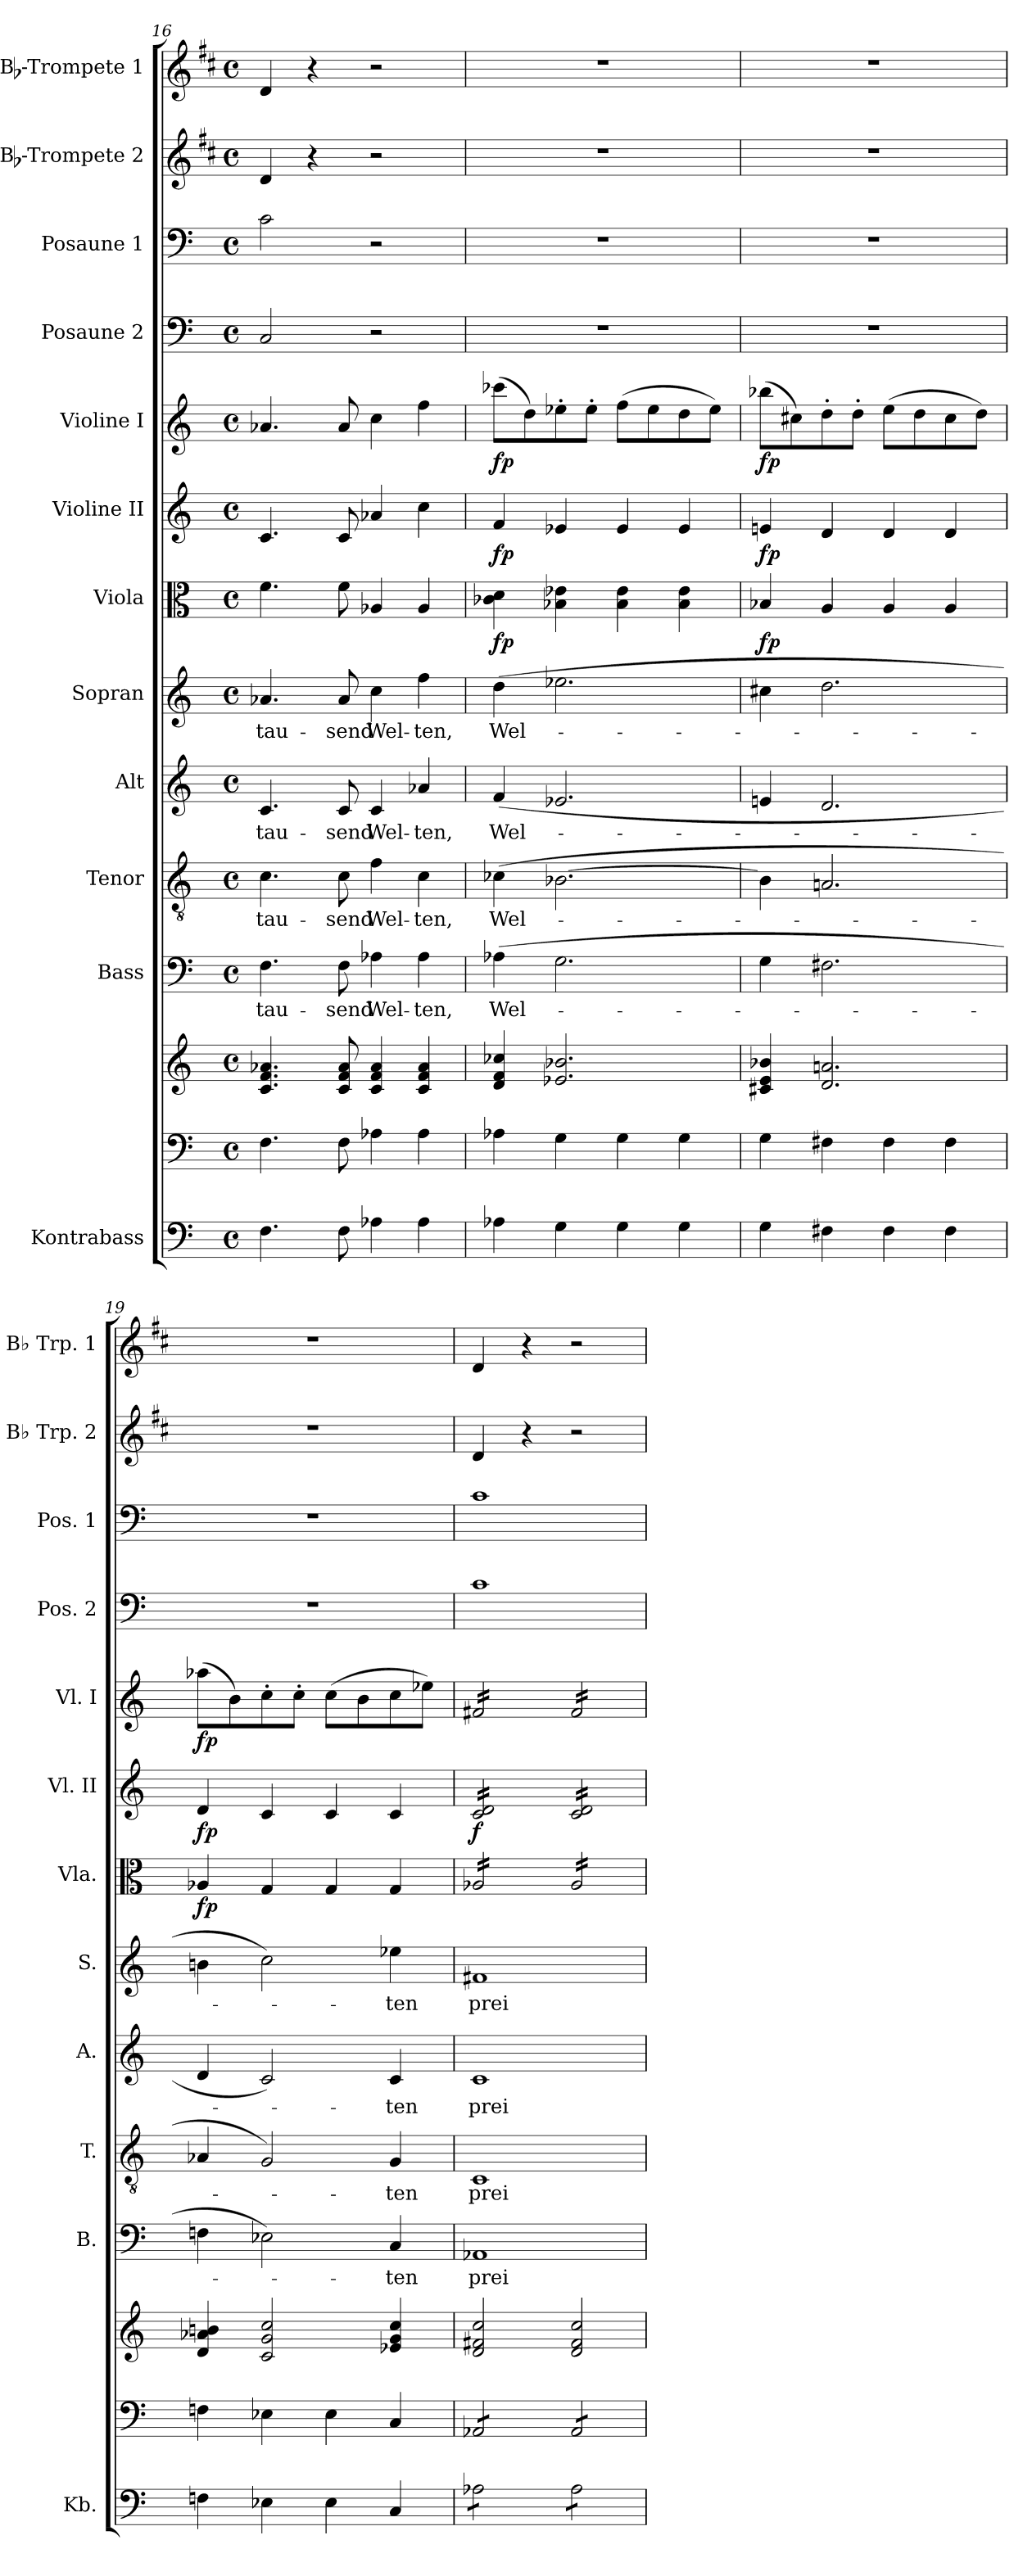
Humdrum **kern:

**kern	**kern	**kern	**kern	**text	**kern	**text	**kern	**text	**kern	**text	**kern	**dynam	**kern	**dynam	**kern	**dynam	**kern	**kern	**kern	**kern
*part13	*part12	*part12	*part11	*part11	*part10	*part10	*part9	*part9	*part8	*part8	*part7	*part7	*part6	*part6	*part5	*part5	*part4	*part3	*part2	*part1
*staff14	*staff13	*staff12	*staff11	*staff11	*staff10	*staff10	*staff9	*staff9	*staff8	*staff8	*staff7	*staff7	*staff6	*staff6	*staff5	*staff5	*staff4	*staff3	*staff2	*staff1
*I"Kontrabass	*	*	*I"Bass	*	*I"Tenor	*	*I"Alt	*	*I"Sopran	*	*I"Viola	*	*I"Violine II	*	*I"Violine I	*	*I"Posaune 2	*I"Posaune 1	*I"Bb-Trompete 2	*I"Bb-Trompete 1
*I'Kb.	*	*	*I'B.	*	*I'T.	*	*I'A.	*	*I'S.	*	*I'Vla.	*	*I'Vl. II	*	*I'Vl. I	*	*I'Pos. 2	*I'Pos. 1	*I'Bb Trp. 2	*I'Bb Trp. 1
!!LO:PB:g=z
*clefF4	*clefF4	*clefG2	*clefF4	*	*clefGv2	*	*clefG2	*	*clefG2	*	*clefC3	*	*clefG2	*	*clefG2	*	*clefF4	*clefF4	*clefG2	*clefG2
*ITrd7c12	*	*	*	*	*	*	*	*	*	*	*	*	*	*	*	*	*	*	*ITrd1c2	*ITrd1c2
*k[]	*k[]	*k[]	*k[]	*	*k[]	*	*k[]	*	*k[]	*	*k[]	*	*k[]	*	*k[]	*	*k[]	*k[]	*k[]	*k[]
*C:	*C:	*C:	*C:	*	*C:	*	*C:	*	*C:	*	*C:	*	*C:	*	*C:	*	*C:	*C:	*C:	*C:
*M4/4	*M4/4	*M4/4	*M4/4	*	*M4/4	*	*M4/4	*	*M4/4	*	*M4/4	*	*M4/4	*	*M4/4	*	*M4/4	*M4/4	*M4/4	*M4/4
*met(c)	*met(c)	*met(c)	*met(c)	*	*met(c)	*	*met(c)	*	*met(c)	*	*met(c)	*	*met(c)	*	*met(c)	*	*met(c)	*met(c)	*met(c)	*met(c)
=16	=16	=16	=16	=16	=16	=16	=16	=16	=16	=16	=16	=16	=16	=16	=16	=16	=16	=16	=16	=16
!	!	!	!	!LO:LY:b	!	!LO:LY:b	!	!LO:LY:b	!	!LO:LY:b	!	!	!	!	!	!	!	!	!	!
4.FF\	4.F\	4.c/ 4.f/ 4.a-X/	4.F\	tau-	4.c\	tau-	4.c/	tau-	4.a-X/	tau-	4.f\	.	4.c/	.	4.a-X/	.	2C/	2c\	4c/	4c/
.	.	.	.	.	.	.	.	.	.	.	.	.	.	.	.	.	.	.	4r	4r
!	!	!	!	!LO:LY:b	!	!LO:LY:b	!	!LO:LY:b	!	!LO:LY:b	!	!	!	!	!	!	!	!	!	!
8FF\	8F\	8c/ 8f/ 8a-/	8F\	-send	8c\	-send	8c/	-send	8a-/	-send	8f\	.	8c/	.	8a-/	.	.	.	.	.
!	!	!	!	!LO:LY:b	!	!LO:LY:b	!	!LO:LY:b	!	!LO:LY:b	!	!	!	!	!	!	!	!	!	!
4AA-X\	4A-X\	4c/ 4f/ 4a-/	4A-X\	Wel-	4f\	Wel-	4c/	Wel-	4cc\	Wel-	4A-X/	.	4a-X/	.	4cc\	.	2r	2r	2r	2r
!	!	!	!	!LO:LY:b	!	!LO:LY:b	!	!LO:LY:b	!	!LO:LY:b	!	!	!	!	!	!	!	!	!	!
4AA-\	4A-\	4c/ 4f/ 4a-/	4A-\	-ten,	4c\	-ten,	4a-X/	-ten,	4ff\	-ten,	4A-/	.	4cc\	.	4ff\	.	.	.	.	.
=17	=17	=17	=17	=17	=17	=17	=17	=17	=17	=17	=17	=17	=17	=17	=17	=17	=17	=17	=17	=17
!	!	!	!	!LO:LY:b	!	!LO:LY:b	!	!LO:LY:b	!	!LO:LY:b	!	!LO:DY:b	!	!LO:DY:b	!	!LO:DY:b	!	!	!	!
4AA-X\	4A-X\	4d/ 4f/ 4cc-X/	(>4A-X\	Wel-	(>4c-X\	Wel-	(4f/	Wel-	(>4dd\	Wel-	4c-X\ 4d\	fp	4f/	fp	(>8ccc-X\L	fp	1r	1r	1r	1r
.	.	.	.	.	.	.	.	.	.	.	.	.	.	.	8dd\)	.	.	.	.	.
4GG\	4G\	2.e-X/ 2.b-X/	2.G\	.	[2.B-X\	.	2.e-X/	.	2.ee-X\	.	4B-X\ 4e-X\	.	4e-X/	.	8ee-X'>\	.	.	.	.	.
.	.	.	.	.	.	.	.	.	.	.	.	.	.	.	8ee-'>\J	.	.	.	.	.
4GG\	4G\	.	.	.	.	.	.	.	.	.	4B-\ 4e-\	.	4e-/	.	(>8ff\L	.	.	.	.	.
.	.	.	.	.	.	.	.	.	.	.	.	.	.	.	8ee-\	.	.	.	.	.
4GG\	4G\	.	.	.	.	.	.	.	.	.	4B-\ 4e-\	.	4e-/	.	8dd\	.	.	.	.	.
.	.	.	.	.	.	.	.	.	.	.	.	.	.	.	8ee-\J)	.	.	.	.	.
=18	=18	=18	=18	=18	=18	=18	=18	=18	=18	=18	=18	=18	=18	=18	=18	=18	=18	=18	=18	=18
!	!	!	!	!	!	!	!	!	!	!	!	!LO:DY:b	!	!LO:DY:b	!	!LO:DY:b	!	!	!	!
4GG\	4G\	4c#X/ 4e/ 4b-X/	4G\	.	4B-\]	.	4en/	.	4cc#X\	.	4B-X/	fp	4en/	fp	(>8bb-X\L	fp	1r	1r	1r	1r
.	.	.	.	.	.	.	.	.	.	.	.	.	.	.	8cc#X\)	.	.	.	.	.
4FF#X\	4F#X\	2.d/ 2.an/	2.F#X\	.	2.An/	.	2.d/	.	2.dd\	.	4A/	.	4d/	.	8dd'>\	.	.	.	.	.
.	.	.	.	.	.	.	.	.	.	.	.	.	.	.	8dd'>\J	.	.	.	.	.
4FF#\	4F#\	.	.	.	.	.	.	.	.	.	4A/	.	4d/	.	(>8ee\L	.	.	.	.	.
.	.	.	.	.	.	.	.	.	.	.	.	.	.	.	8dd\	.	.	.	.	.
4FF#\	4F#\	.	.	.	.	.	.	.	.	.	4A/	.	4d/	.	8cc#\	.	.	.	.	.
.	.	.	.	.	.	.	.	.	.	.	.	.	.	.	8dd\J)	.	.	.	.	.
=19	=19	=19	=19	=19	=19	=19	=19	=19	=19	=19	=19	=19	=19	=19	=19	=19	=19	=19	=19	=19
!	!	!	!	!	!	!	!	!	!	!	!	!LO:DY:b	!	!LO:DY:b	!	!LO:DY:b	!	!	!	!
4FFn\	4Fn\	4d/ 4a-X/ 4bn/	4Fn\	.	4A-X/	.	4d/	.	4bn\	.	4A-X/	fp	4d/	fp	(>8aa-X\L	fp	1r	1r	1r	1r
.	.	.	.	.	.	.	.	.	.	.	.	.	.	.	8b\)	.	.	.	.	.
4EE-X\	4E-X\	2c/ 2g/ 2cc/	2E-X\)	.	2G/)	.	2c/)	.	2cc\)	.	4G/	.	4c/	.	8cc'>\	.	.	.	.	.
.	.	.	.	.	.	.	.	.	.	.	.	.	.	.	8cc'>\J	.	.	.	.	.
4EE-\	4E-\	.	.	.	.	.	.	.	.	.	4G/	.	4c/	.	(>8cc\L	.	.	.	.	.
.	.	.	.	.	.	.	.	.	.	.	.	.	.	.	8b\	.	.	.	.	.
!	!	!	!	!LO:LY:b	!	!LO:LY:b	!	!LO:LY:b	!	!LO:LY:b	!	!	!	!	!	!	!	!	!	!
4CC/	4C/	4e-X/ 4g/ 4cc/	4C/	-ten	4G/	-ten	4c/	-ten	4ee-X\	-ten	4G/	.	4c/	.	8cc\	.	.	.	.	.
.	.	.	.	.	.	.	.	.	.	.	.	.	.	.	8ee-X\J)	.	.	.	.	.
=20	=20	=20	=20	=20	=20	=20	=20	=20	=20	=20	=20	=20	=20	=20	=20	=20	=20	=20	=20	=20
!	!	!	!	!LO:LY:b	!	!LO:LY:b	!	!LO:LY:b	!	!LO:LY:b	!	!	!	!LO:DY:b	!	!	!	!	!	!
*tremolo	*	*	*	*	*	*	*	*	*	*	*	*	*	*	*	*	*	*	*	*
*	*tremolo	*	*	*	*	*	*	*	*	*	*	*	*	*	*	*	*	*	*	*
*	*	*	*	*	*	*	*	*	*	*	*tremolo	*	*	*	*	*	*	*	*	*
*	*	*	*	*	*	*	*	*	*	*	*	*	*tremolo	*	*	*	*	*	*	*
*	*	*	*	*	*	*	*	*	*	*	*	*	*	*	*tremolo	*	*	*	*	*
8AA-X\L	8AA-X/L	2d/ 2f#X/ 2cc/	1AA-X	prei-	1C	prei-	1c	prei-	1f#X	prei-	16A-X/LL	.	16c/ 16d/LL	f	16f#X/LL	.	1c	1c	4c/	4c/
.	.	.	.	.	.	.	.	.	.	.	16A-X/	.	16c/ 16d/	.	16f#X/	.	.	.	.	.
8AA-X\	8AA-X/	.	.	.	.	.	.	.	.	.	16A-X/	.	16c/ 16d/	.	16f#X/	.	.	.	.	.
.	.	.	.	.	.	.	.	.	.	.	16A-X/	.	16c/ 16d/	.	16f#X/	.	.	.	.	.
8AA-X\	8AA-X/	.	.	.	.	.	.	.	.	.	16A-X/	.	16c/ 16d/	.	16f#X/	.	.	.	4r	4r
.	.	.	.	.	.	.	.	.	.	.	16A-X/	.	16c/ 16d/	.	16f#X/	.	.	.	.	.
8AA-X\J	8AA-X/J	.	.	.	.	.	.	.	.	.	16A-X/	.	16c/ 16d/	.	16f#X/	.	.	.	.	.
.	.	.	.	.	.	.	.	.	.	.	16A-X/JJ	.	16c/ 16d/JJ	.	16f#X/JJ	.	.	.	.	.
8AA-\L	8AA-/L	2d/ 2f#/ 2cc/	.	.	.	.	.	.	.	.	16A-/LL	.	16c/ 16d/LL	.	16f#/LL	.	.	.	2r	2r
.	.	.	.	.	.	.	.	.	.	.	16A-/	.	16c/ 16d/	.	16f#/	.	.	.	.	.
8AA-\	8AA-/	.	.	.	.	.	.	.	.	.	16A-/	.	16c/ 16d/	.	16f#/	.	.	.	.	.
.	.	.	.	.	.	.	.	.	.	.	16A-/	.	16c/ 16d/	.	16f#/	.	.	.	.	.
8AA-\	8AA-/	.	.	.	.	.	.	.	.	.	16A-/	.	16c/ 16d/	.	16f#/	.	.	.	.	.
.	.	.	.	.	.	.	.	.	.	.	16A-/	.	16c/ 16d/	.	16f#/	.	.	.	.	.
8AA-\J	8AA-/J	.	.	.	.	.	.	.	.	.	16A-/	.	16c/ 16d/	.	16f#/	.	.	.	.	.
*	*Xtremolo	*	*	*	*	*	*	*	*	*	*	*	*	*	*	*	*	*	*	*
*Xtremolo	*	*	*	*	*	*	*	*	*	*	*	*	*	*	*	*	*	*	*	*
.	.	.	.	.	.	.	.	.	.	.	16A-/JJ	.	16c/ 16d/JJ	.	16f#/JJ	.	.	.	.	.
*	*	*	*	*	*	*	*	*	*	*	*	*	*	*	*Xtremolo	*	*	*	*	*
*	*	*	*	*	*	*	*	*	*	*	*	*	*Xtremolo	*	*	*	*	*	*	*
*	*	*	*	*	*	*	*	*	*	*	*Xtremolo	*	*	*	*	*	*	*	*	*
=	=	=	=	=	=	=	=	=	=	=	=	=	=	=	=	=	=	=	=	=
*-	*-	*-	*-	*-	*-	*-	*-	*-	*-	*-	*-	*-	*-	*-	*-	*-	*-	*-	*-	*-
